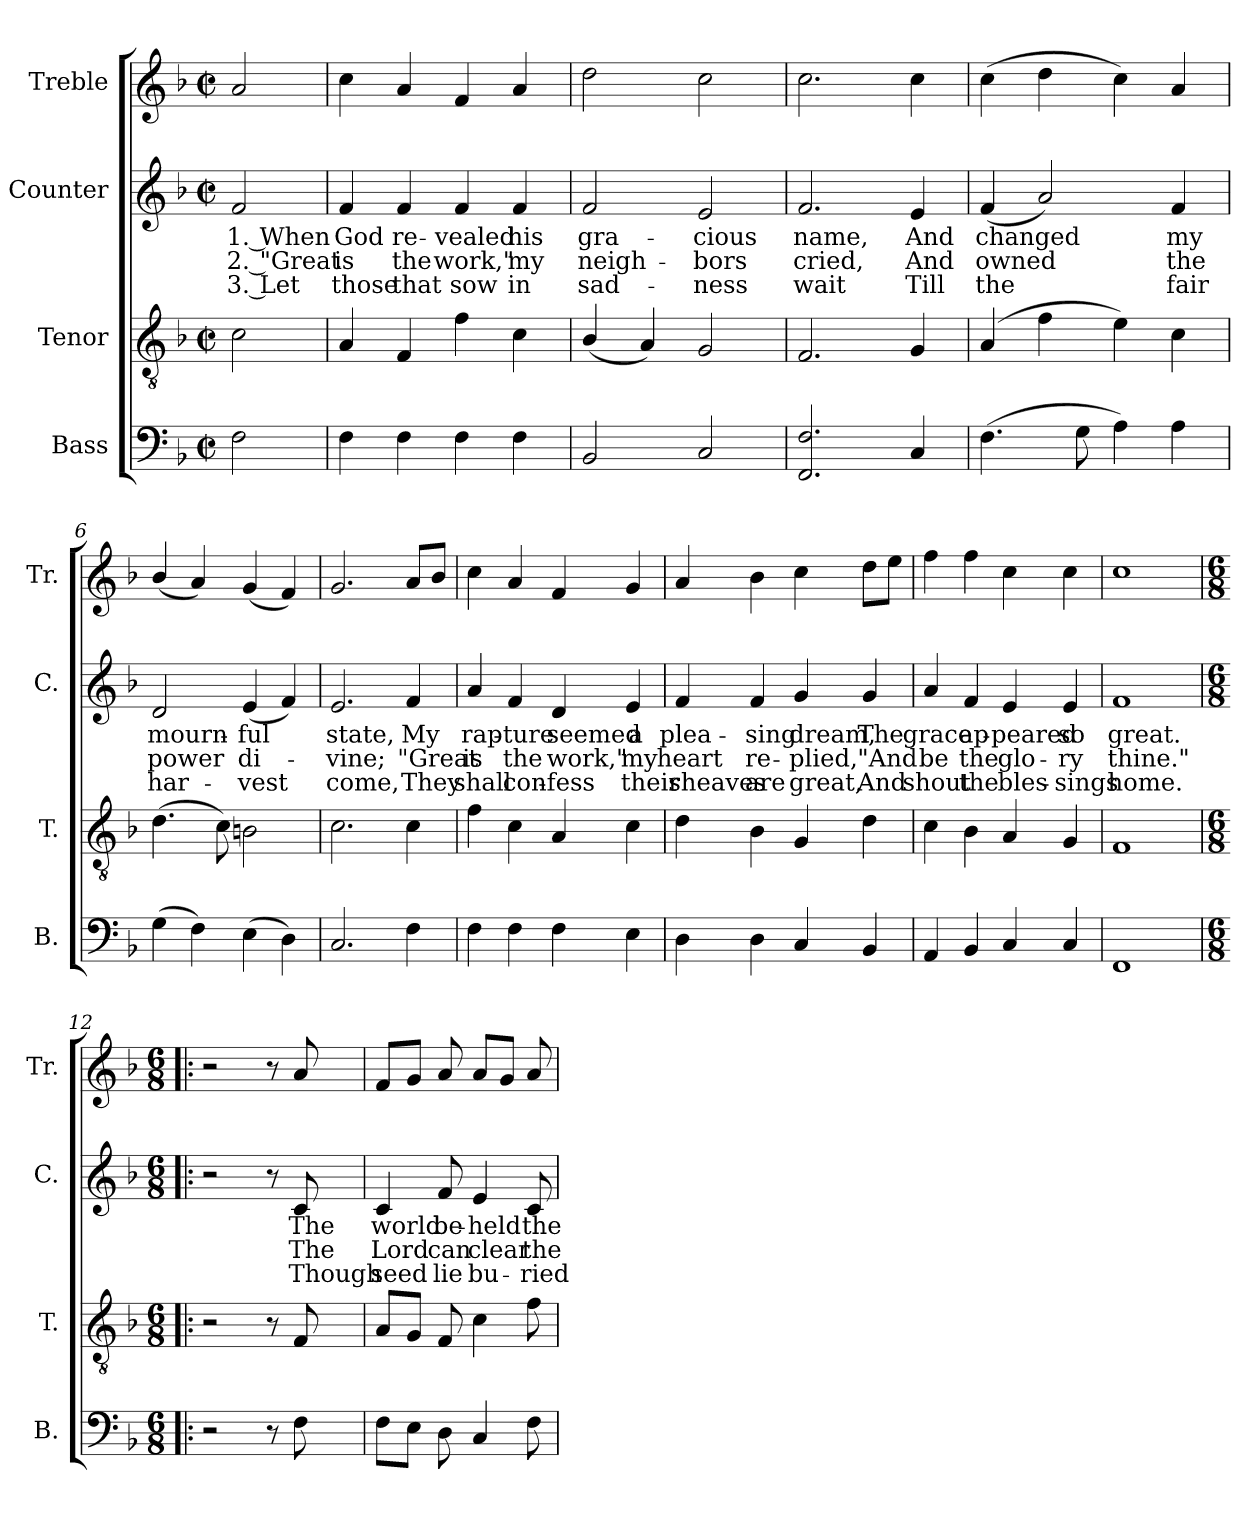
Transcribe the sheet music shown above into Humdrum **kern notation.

**kern	**kern	**kern	**text	**text	**text	**kern
*part4	*part3	*part2	*part2	*part2	*part2	*part1
*staff4	*staff3	*staff2	*staff2	*staff2	*staff2	*staff1
*I"Bass	*I"Tenor	*I"Counter	*	*	*	*I"Treble
*I'B.	*I'T.	*I'C.	*	*	*	*I'Tr.
*clefF4	*clefGv2	*clefG2	*	*	*	*clefG2
*k[b-]	*k[b-]	*k[b-]	*	*	*	*k[b-]
*M2/2	*M2/2	*M2/2	*	*	*	*M2/2
*met(c|)	*met(c|)	*met(c|)	*	*	*	*met(c|)
*MM150	*MM150	*MM150	*	*	*	*MM150
=1	=1	=1	=1	=1	=1	=1
2F\	2c\	2f/	1. When	2. "Great	3. Let	2a/
=2	=2	=2	=2	=2	=2	=2
4F\	4A/	4f/	God	is	those	4cc\
4F\	4F/	4f/	re-	the	that	4a/
4F\	4f\	4f/	-vealed	work,"	sow	4f/
4F\	4c\	4f/	his	my	in	4a/
=3	=3	=3	=3	=3	=3	=3
2BB-/	(4B-/	2f/	gra-	neigh-	sad-	2dd\
.	4A/)	.	.	.	.	.
2C/	2G/	2e/	-cious	-bors	-ness	2cc\
=4	=4	=4	=4	=4	=4	=4
2.FF/ 2.F/	2.F/	2.f/	name,	cried,	wait	2.cc\
4C/	4G/	4e/	And	And	Till	4cc\
=5	=5	=5	=5	=5	=5	=5
(4.F\	(4A/	(4f/	changed	owned	the	(4cc\
.	4f\	2a/)	.	.	.	4dd\
8G\	.	.	.	.	.	.
4A\)	4e\)	.	.	.	.	4cc\)
4A\	4c\	4f/	my	the	fair	4a/
=6	=6	=6	=6	=6	=6	=6
(4G\	(4.d\	2d/	mourn-	power	har-	(4b-/
4F\)	.	.	.	.	.	4a/)
.	8c\)	.	.	.	.	.
(4E\	2Bn\	(4e/	-ful	di-	-vest	(4g/
4D\)	.	4f/)	.	.	.	4f/)
=7	=7	=7	=7	=7	=7	=7
2.C/	2.c\	2.e/	state,	-vine;	come,	2.g/
4F\	4c\	4f/	My	"Great	They	8a/L
.	.	.	.	.	.	8b-/J
=8	=8	=8	=8	=8	=8	=8
4F\	4f\	4a/	rap-	is	shall	4cc\
4F\	4c\	4f/	-ture	the	con-	4a/
4F\	4A/	4d/	seemed	work,"	-fess	4f/
4E\	4c\	4e/	a	my	their	4g/
!!LO:LB:g=z
=9	=9	=9	=9	=9	=9	=9
4D\	4d\	4f/	plea-	heart	sheaves	4a/
4D\	4B-\	4f/	-sing	re-	are	4b-\
4C/	4G/	4g/	dream,	-plied,	great,	4cc\
4BB-/	4d\	4g/	The	"And	And	8dd\L
.	.	.	.	.	.	8ee\J
=10	=10	=10	=10	=10	=10	=10
4AA/	4c\	4a/	grace	be	shout	4ff\
4BB-/	4B-\	4f/	ap-	the	the	4ff\
4C/	4A/	4e/	-peared	glo-	bles-	4cc\
4C/	4G/	4e/	so	-ry	-sings	4cc\
=11	=11	=11	=11	=11	=11	=11
1FF	1F	1f	great.	thine."	home.	1cc
=12!|:	=12!|:	=12!|:	=12!|:	=12!|:	=12!|:	=12!|:
*M6/8	*M6/8	*M6/8	*	*	*	*M6/8
*	*	*	*	*	*	*MM75
2r	2r	2r	.	.	.	2r
8r	8r	8r	.	.	.	8r
8F\	8F/	8c/	The	The	Though	8a/
=13	=13	=13	=13	=13	=13	=13
8F\L	8A/L	4c/	world	Lord	seed	8f/L
8E\J	8G/J	.	.	.	.	8g/J
8D\	8F/	8f/	be-	can	lie	8a/
4C/	4c\	4e/	-held	clear	bu-	8a/L
.	.	.	.	.	.	8g/J
8F\	8f\	8c/	the	the	-ried	8a/
=	=	=	=	=	=	=
*-	*-	*-	*-	*-	*-	*-
